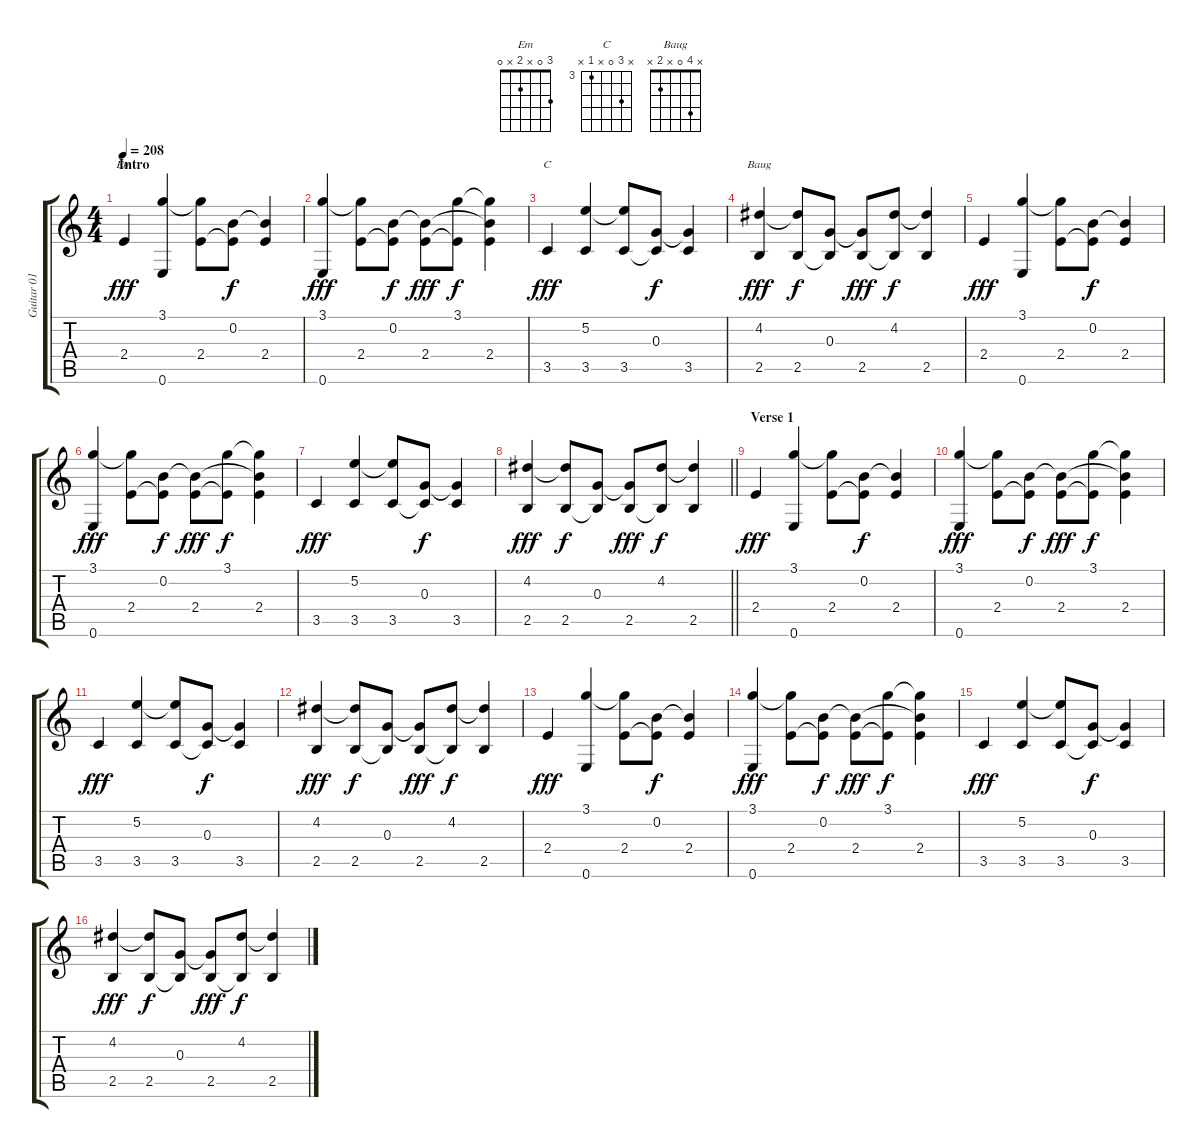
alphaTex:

\track ("Guitar 01 - Rhythm Dub" "Guitar 01 ") {instrument acousticguitarnylon}
\staff {score tabs}
\tuning (E4 B3 G3 D3 A2 E2) {hide}
\chord ("Em" 3 0 x 2 x 0)
\chord ("C" x 5 0 x 3 x) {firstfret 3}
\chord ("Baug" x 4 0 x 2 x)
\ts (4 4)
\section ("" "Intro")
\tempo 208
\clef g2
\ks c
2.4.4{ch "Em" dy fff instrument acousticguitarnylon} (3.1 0.6).4 (3.1{t} 2.4).8 (0.2 2.4{t}).8{dy f} (0.2{t} 2.4).4 |
(3.1 0.6).4{dy fff} (3.1{t} 2.4).8 (0.2 2.4{t}).8{dy f} (0.2{t} 2.4).8{dy fff} (3.1 2.4{t}).8{dy f} (3.1{t} 0.2{t} 2.4).4 |
3.5.4{ch "C" dy fff} (5.2 3.5).4 (5.2{t} 3.5).8 (0.3 3.5{t}).8{dy f} (0.3{t} 3.5).4 |
(4.2 2.5).4{ch "Baug" dy fff} (4.2{t} 2.5).8{dy f} (0.3 2.5{t}).8 (0.3{t} 2.5).8{dy fff} (4.2 2.5{t}).8{dy f} (4.2{t} 2.5).4 |
2.4.4{dy fff} (3.1 0.6).4 (3.1{t} 2.4).8 (0.2 2.4{t}).8{dy f} (0.2{t} 2.4).4 |
(3.1 0.6).4{dy fff} (3.1{t} 2.4).8 (0.2 2.4{t}).8{dy f} (0.2{t} 2.4).8{dy fff} (3.1 2.4{t}).8{dy f} (3.1{t} 0.2{t} 2.4).4 |
3.5.4{dy fff} (5.2 3.5).4 (5.2{t} 3.5).8 (0.3 3.5{t}).8{dy f} (0.3{t} 3.5).4 |
\barLineRight lightlight
(4.2 2.5).4{dy fff} (4.2{t} 2.5).8{dy f} (0.3 2.5{t}).8 (0.3{t} 2.5).8{dy fff} (4.2 2.5{t}).8{dy f} (4.2{t} 2.5).4 |
\section ("" "Verse 1")
2.4.4{dy fff} (3.1 0.6).4 (3.1{t} 2.4).8 (0.2 2.4{t}).8{dy f} (0.2{t} 2.4).4 |
(3.1 0.6).4{dy fff} (3.1{t} 2.4).8 (0.2 2.4{t}).8{dy f} (0.2{t} 2.4).8{dy fff} (3.1 2.4{t}).8{dy f} (3.1{t} 0.2{t} 2.4).4 |
3.5.4{dy fff} (5.2 3.5).4 (5.2{t} 3.5).8 (0.3 3.5{t}).8{dy f} (0.3{t} 3.5).4 |
(4.2 2.5).4{dy fff} (4.2{t} 2.5).8{dy f} (0.3 2.5{t}).8 (0.3{t} 2.5).8{dy fff} (4.2 2.5{t}).8{dy f} (4.2{t} 2.5).4 |
2.4.4{dy fff} (3.1 0.6).4 (3.1{t} 2.4).8 (0.2 2.4{t}).8{dy f} (0.2{t} 2.4).4 |
(3.1 0.6).4{dy fff} (3.1{t} 2.4).8 (0.2 2.4{t}).8{dy f} (0.2{t} 2.4).8{dy fff} (3.1 2.4{t}).8{dy f} (3.1{t} 0.2{t} 2.4).4 |
3.5.4{dy fff} (5.2 3.5).4 (5.2{t} 3.5).8 (0.3 3.5{t}).8{dy f} (0.3{t} 3.5).4 |
(4.2 2.5).4{dy fff} (4.2{t} 2.5).8{dy f} (0.3 2.5{t}).8 (0.3{t} 2.5).8{dy fff} (4.2 2.5{t}).8{dy f} (4.2{t} 2.5).4
